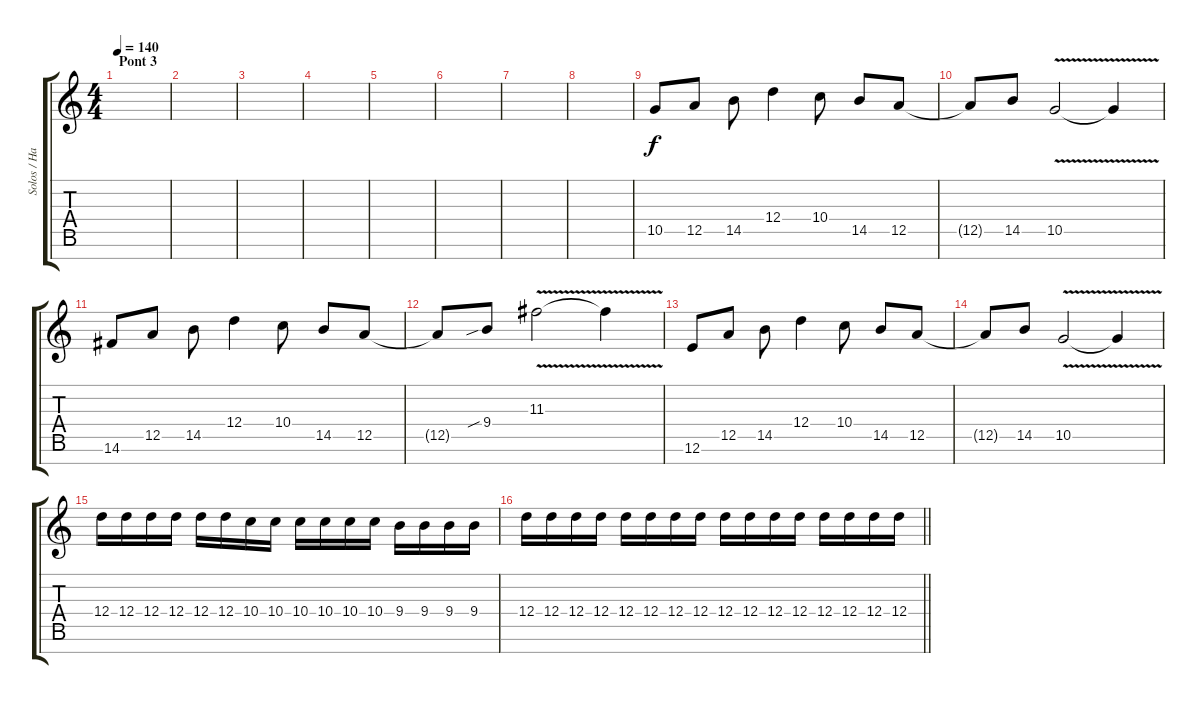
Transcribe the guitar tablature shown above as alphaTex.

\track ("Solos / Harmony" "Solos / Ha") {instrument distortionguitar}
\staff {score tabs}
\tuning (E4 B3 G3 D3 A2 E2 B1) {hide}
\ts (4 4)
\section ("" "Pont 3")
\tempo 140
\clef g2
\ks c
|
|
|
|
|
|
|
|
10.5.8 12.5.8 14.5.8 12.4.4 10.4.8 14.5.8 12.5.8 |
12.5{t}.8 14.5.8 10.5{v}.2 10.5{t}.4 |
14.6.8 12.5.8 14.5.8 12.4.4 10.4.8 14.5.8 12.5.8 |
12.5{t}.8 9.4{sib}.8 11.3{v}.2 11.3{t}.4 |
12.6.8 12.5.8 14.5.8 12.4.4 10.4.8 14.5.8 12.5.8 |
12.5{t}.8 14.5.8 10.5{v}.2 10.5{t}.4 |
12.4.16 12.4.16 12.4.16 12.4.16 12.4.16 12.4.16 10.4.16 10.4.16 10.4.16 10.4.16 10.4.16 10.4.16 9.4.16 9.4.16 9.4.16 9.4.16 |
\barLineRight lightlight
12.4.16 12.4.16 12.4.16 12.4.16 12.4.16 12.4.16 12.4.16 12.4.16 12.4.16 12.4.16 12.4.16 12.4.16 12.4.16 12.4.16 12.4.16 12.4.16
